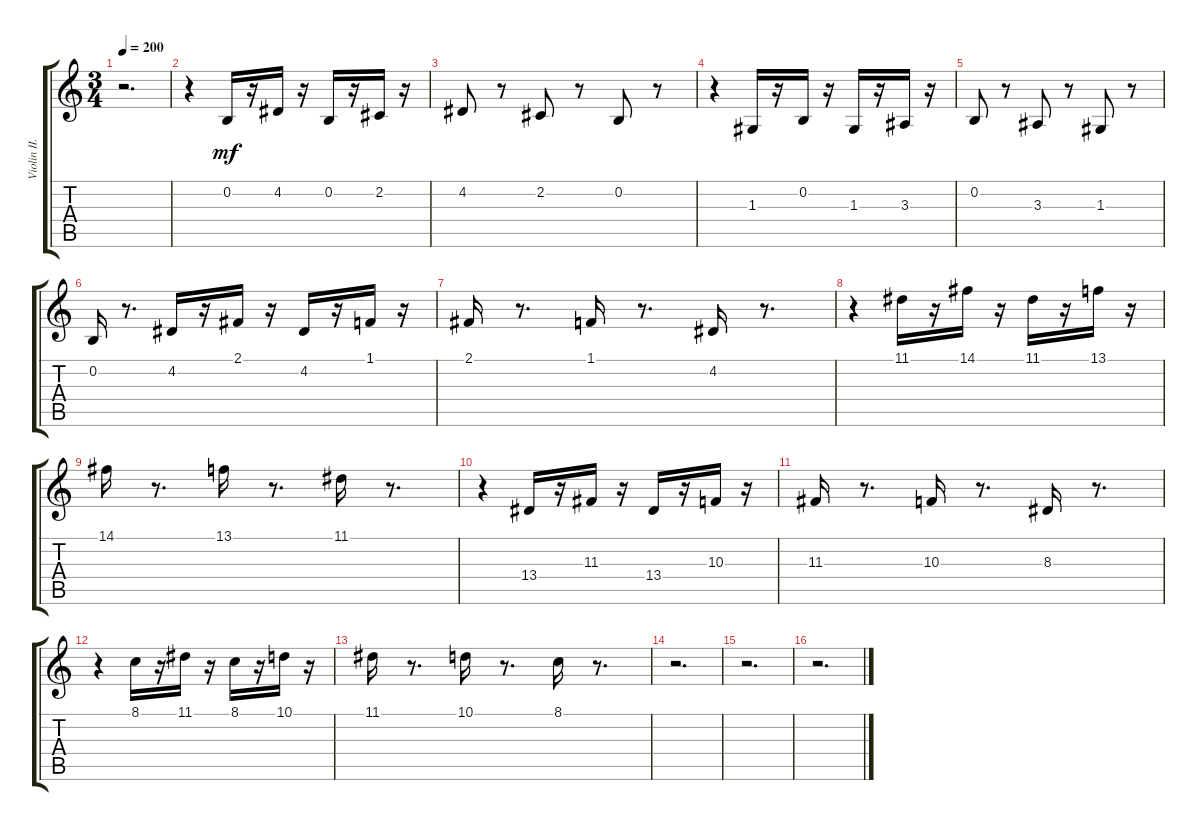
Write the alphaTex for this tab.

\track ("Violin II." "Violin II.") {instrument stringensemble2}
\staff {score tabs}
\tuning (E4 B3 G3 D3 A2 E2) {hide}
\ts (3 4)
\tempo 200
\clef g2
\ks c
r.2{d dy f} |
r.4 0.2.16{dy mf instrument stringensemble1} r.16 4.2.16 r.16 0.2.16 r.16 2.2.16 r.16 |
4.2.8 r.8 2.2.8 r.8 0.2.8 r.8 |
r.4 1.3.16 r.16 0.2.16 r.16 1.3.16 r.16 3.3.16 r.16 |
0.2.8 r.8 3.3.8 r.8 1.3.8 r.8 |
0.2.16 r.8{d} 4.2.16 r.16 2.1.16 r.16 4.2.16 r.16 1.1.16 r.16 |
2.1.16 r.8{d} 1.1.16 r.8{d} 4.2.16 r.8{d} |
r.4 11.1.16 r.16 14.1.16 r.16 11.1.16 r.16 13.1.16 r.16 |
14.1.16 r.8{d} 13.1.16 r.8{d} 11.1.16 r.8{d} |
r.4 13.4.16 r.16 11.3.16 r.16 13.4.16 r.16 10.3.16 r.16 |
11.3.16 r.8{d} 10.3.16 r.8{d} 8.3.16 r.8{d} |
r.4 8.1.16 r.16 11.1.16 r.16 8.1.16 r.16 10.1.16 r.16 |
11.1.16 r.8{d} 10.1.16 r.8{d} 8.1.16 r.8{d} |
r.2{d} |
r.2{d} |
r.2{d}
